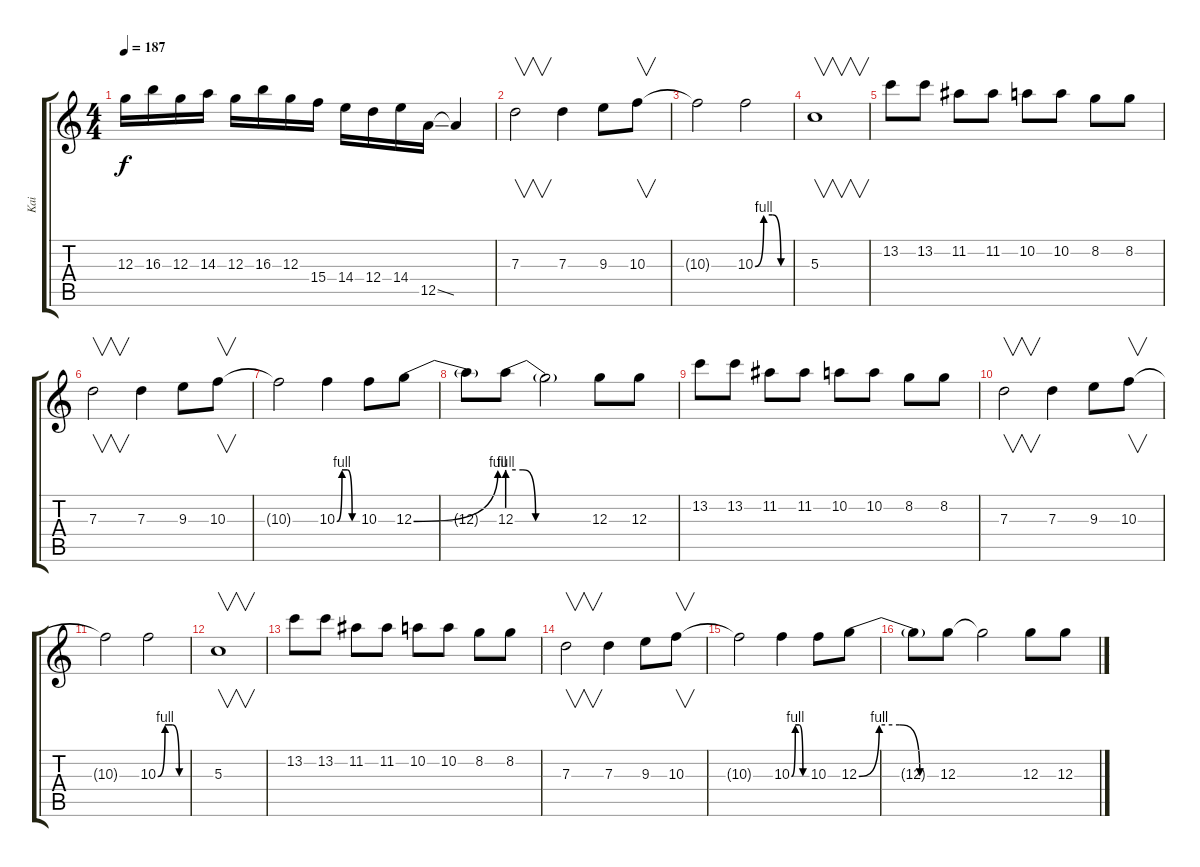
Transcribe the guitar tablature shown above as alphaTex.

\track ("Kai" "Kai") {instrument overdrivenguitar}
\staff {score tabs}
\tuning (E4 B3 G3 D3 A2 E2) {hide}
\ts (4 4)
\tempo 187
\clef g2
\ks c
12.3.16{dy f} 16.3.16 12.3.16 14.3.16 12.3.16 16.3.16 12.3.16 15.4.16 14.4.16 12.4.16 14.4.16 12.5{ss}.16 12.5{t}.4 |
7.3.2{v} 7.3.4 9.3.8 10.3.8{v} |
10.3{t}.2 10.3{be (custom 0 0 15 4 30 4 45 0 60 0)}.2 |
5.3.1{v} |
13.2.8 13.2.8 11.2.8 11.2.8 10.2.8 10.2.8 8.2.8 8.2.8 |
7.3.2{v} 7.3.4 9.3.8 10.3.8{v} |
10.3{t}.2 10.3{be (custom 0 0 15 4 30 4 45 0 60 0)}.4 10.3.8 12.3{be (bend 0 0 60 4)}.8 |
12.3{t}.8 12.3{be (custom 0 4 11 4 20 0 40 0 60 0)}.8 12.3{t}.2 12.3.8 12.3.8 |
13.2.8 13.2.8 11.2.8 11.2.8 10.2.8 10.2.8 8.2.8 8.2.8 |
7.3.2{v} 7.3.4 9.3.8 10.3.8{v} |
10.3{t}.2 10.3{be (custom 0 0 15 4 30 4 45 0 60 0)}.2 |
5.3.1{v} |
13.2.8 13.2.8 11.2.8 11.2.8 10.2.8 10.2.8 8.2.8 8.2.8 |
7.3.2{v} 7.3.4 9.3.8 10.3.8{v} |
10.3{t}.2 10.3{be (custom 0 0 15 4 30 4 45 0 60 0)}.4 10.3.8 12.3{be (custom 0 0 15 4 30 4 45 0 60 0)}.8 |
12.3{t}.8 12.3.8 12.3{t}.2 12.3.8 12.3.8
